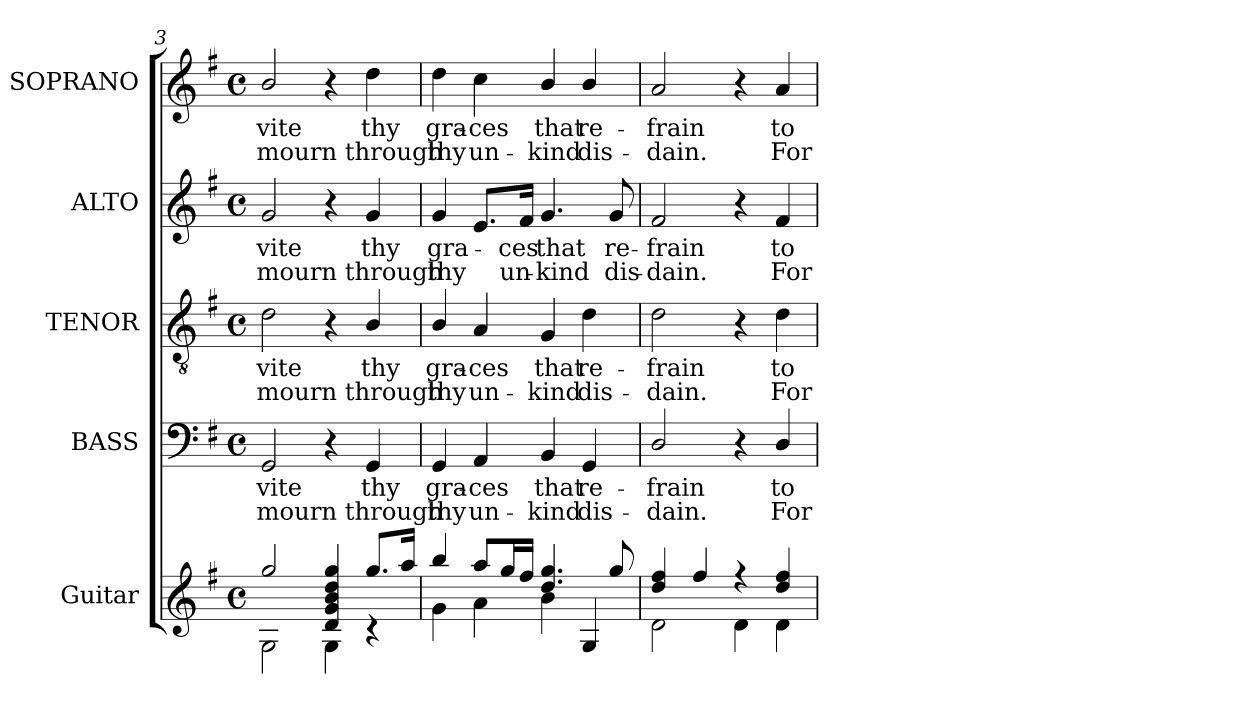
**kern	**kern	**text	**text	**kern	**text	**text	**kern	**text	**text	**kern	**text	**text
*part5	*part4	*part4	*part4	*part3	*part3	*part3	*part2	*part2	*part2	*part1	*part1	*part1
*staff5	*staff4	*staff4	*staff4	*staff3	*staff3	*staff3	*staff2	*staff2	*staff2	*staff1	*staff1	*staff1
*I"Guitar	*I"BASS	*	*	*I"TENOR	*	*	*I"ALTO	*	*	*I"SOPRANO	*	*
*	*I'B.	*	*	*I'T.	*	*	*I'A.	*	*	*I'S.	*	*
*clefG2	*clefF4	*	*	*clefGv2	*	*	*clefG2	*	*	*clefG2	*	*
*ITrd7c12	*	*	*	*ITrd7c12	*	*	*	*	*	*	*	*
*k[f#]	*k[f#]	*	*	*k[f#]	*	*	*k[f#]	*	*	*k[f#]	*	*
*G:	*G:	*	*	*G:	*	*	*G:	*	*	*G:	*	*
*M4/4	*M4/4	*	*	*M4/4	*	*	*M4/4	*	*	*M4/4	*	*
*met(c)	*met(c)	*	*	*met(c)	*	*	*met(c)	*	*	*met(c)	*	*
=3	=3	=3	=3	=3	=3	=3	=3	=3	=3	=3	=3	=3
*^	*	*	*	*	*	*	*	*	*	*	*	*
!	!	!	!LO:LY:b:color=#000000	!LO:LY:b:color=#000000	!	!	!	!	!	!	!	!	!
!	!	!	!	!	!	!LO:LY:b:color=#000000	!LO:LY:b:color=#000000	!	!	!	!	!	!
!	!	!	!	!	!	!	!	!	!LO:LY:b:color=#000000	!LO:LY:b:color=#000000	!	!	!
!	!	!	!	!	!	!	!	!	!	!	!	!LO:LY:b:color=#000000	!LO:LY:b:color=#000000
2gi/	2GGi\	2GGi/	-vite	mourn	2Di\	-vite	mourn	2gi/	-vite	mourn	2bi/	-vite	mourn
4Di/ 4Gi 4Bi 4di 4gi	4GG:i\	4r	.	.	4r	.	.	4r	.	.	4r	.	.
!	!	!	!LO:LY:b:color=#000000	!LO:LY:b:color=#000000	!	!	!	!	!	!	!	!	!
!	!	!	!	!	!	!LO:LY:b:color=#000000	!LO:LY:b:color=#000000	!	!	!	!	!	!
!	!	!	!	!	!	!	!	!	!LO:LY:b:color=#000000	!LO:LY:b:color=#000000	!	!	!
!	!	!	!	!	!	!	!	!	!	!	!	!LO:LY:b:color=#000000	!LO:LY:b:color=#000000
8.gi/L	4r	4GGi/	thy	through	4BBi/	thy	through	4gi/	thy	through	4ddi\	thy	through
16ai/Jk	.	.	.	.	.	.	.	.	.	.	.	.	.
=4	=4	=4	=4	=4	=4	=4	=4	=4	=4	=4	=4	=4	=4
!	!	!	!LO:LY:b:color=#000000	!LO:LY:b:color=#000000	!	!	!	!	!	!	!	!	!
!	!	!	!	!	!	!LO:LY:b:color=#000000	!LO:LY:b:color=#000000	!	!	!	!	!	!
!	!	!	!	!	!	!	!	!	!LO:LY:b:color=#000000	!LO:LY:b:color=#000000	!	!	!
!	!	!	!	!	!	!	!	!	!	!	!	!LO:LY:b:color=#000000	!LO:LY:b:color=#000000
4bi/	4Gi\	4GGi/	gra-	thy	4BBi/	gra-	thy	4gi/	gra-	thy	4ddi\	gra-	thy
!	!	!	!LO:LY:b:color=#000000	!LO:LY:b:color=#000000	!	!	!	!	!	!	!	!	!
!	!	!	!	!	!	!LO:LY:b:color=#000000	!LO:LY:b:color=#000000	!	!	!	!	!	!
!	!	!	!	!	!	!	!	!	!	!	!	!LO:LY:b:color=#000000	!LO:LY:b:color=#000000
8ai/L	4Ai\	4AAi/	-ces	un-	4AAi/	-ces	un-	8.ei/L	.	.	4cci\	-ces	un-
16gi/L	.	.	.	.	.	.	.	.	.	.	.	.	.
!	!	!	!	!	!	!	!	!	!LO:LY:b:color=#000000	!LO:LY:b:color=#000000	!	!	!
16f#i/JJ	.	.	.	.	.	.	.	16f#i/Jk	-ces	un-	.	.	.
!	!	!	!LO:LY:b:color=#000000	!LO:LY:b:color=#000000	!	!	!	!	!	!	!	!	!
!	!	!	!	!	!	!LO:LY:b:color=#000000	!LO:LY:b:color=#000000	!	!	!	!	!	!
!	!	!	!	!	!	!	!	!	!LO:LY:b:color=#000000	!LO:LY:b:color=#000000	!	!	!
!	!	!	!	!	!	!	!	!	!	!	!	!LO:LY:b:color=#000000	!LO:LY:b:color=#000000
4.di/ 4.gi	4Bi\	4BBi/	that	-kind	4GGi/	that	-kind	4.gi/	that	-kind	4bi/	that	-kind
!	!	!	!LO:LY:b:color=#000000	!LO:LY:b:color=#000000	!	!	!	!	!	!	!	!	!
!	!	!	!	!	!	!LO:LY:b:color=#000000	!LO:LY:b:color=#000000	!	!	!	!	!	!
!	!	!	!	!	!	!	!	!	!	!	!	!LO:LY:b:color=#000000	!LO:LY:b:color=#000000
.	4GGi/	4GGi/	re-	dis-	4Di\	re-	dis-	.	.	.	4bi/	re-	dis-
!	!	!	!	!	!	!	!	!	!LO:LY:b:color=#000000	!LO:LY:b:color=#000000	!	!	!
8gi/	.	.	.	.	.	.	.	8gi/	re-	dis-	.	.	.
!!LO:LB:g=z
=5	=5	=5	=5	=5	=5	=5	=5	=5	=5	=5	=5	=5	=5
!	!	!	!LO:LY:b:color=#000000	!LO:LY:b:color=#000000	!	!	!	!	!	!	!	!	!
!	!	!	!	!	!	!LO:LY:b:color=#000000	!LO:LY:b:color=#000000	!	!	!	!	!	!
!	!	!	!	!	!	!	!	!	!LO:LY:b:color=#000000	!LO:LY:b:color=#000000	!	!	!
!	!	!	!	!	!	!	!	!	!	!	!	!LO:LY:b:color=#000000	!LO:LY:b:color=#000000
4di/ 4f#i	2Di\	2Di/	-frain	-dain.	2Di\	-frain	-dain.	2f#i/	-frain	-dain.	2ai/	-frain	-dain.
4f#i/	.	.	.	.	.	.	.	.	.	.	.	.	.
4r	4Di\	4r	.	.	4r	.	.	4r	.	.	4r	.	.
!	!	!	!LO:LY:b:color=#000000	!LO:LY:b:color=#000000	!	!	!	!	!	!	!	!	!
!	!	!	!	!	!	!LO:LY:b:color=#000000	!LO:LY:b:color=#000000	!	!	!	!	!	!
!	!	!	!	!	!	!	!	!	!LO:LY:b:color=#000000	!LO:LY:b:color=#000000	!	!	!
!	!	!	!	!	!	!	!	!	!	!	!	!LO:LY:b:color=#000000	!LO:LY:b:color=#000000
4di/ 4f#i	4Di\	4Di/	to	For	4Di\	to	For	4f#i/	to	For	4ai/	to	For
*v	*v	*	*	*	*	*	*	*	*	*	*	*	*
=	=	=	=	=	=	=	=	=	=	=	=	=
*-	*-	*-	*-	*-	*-	*-	*-	*-	*-	*-	*-	*-
